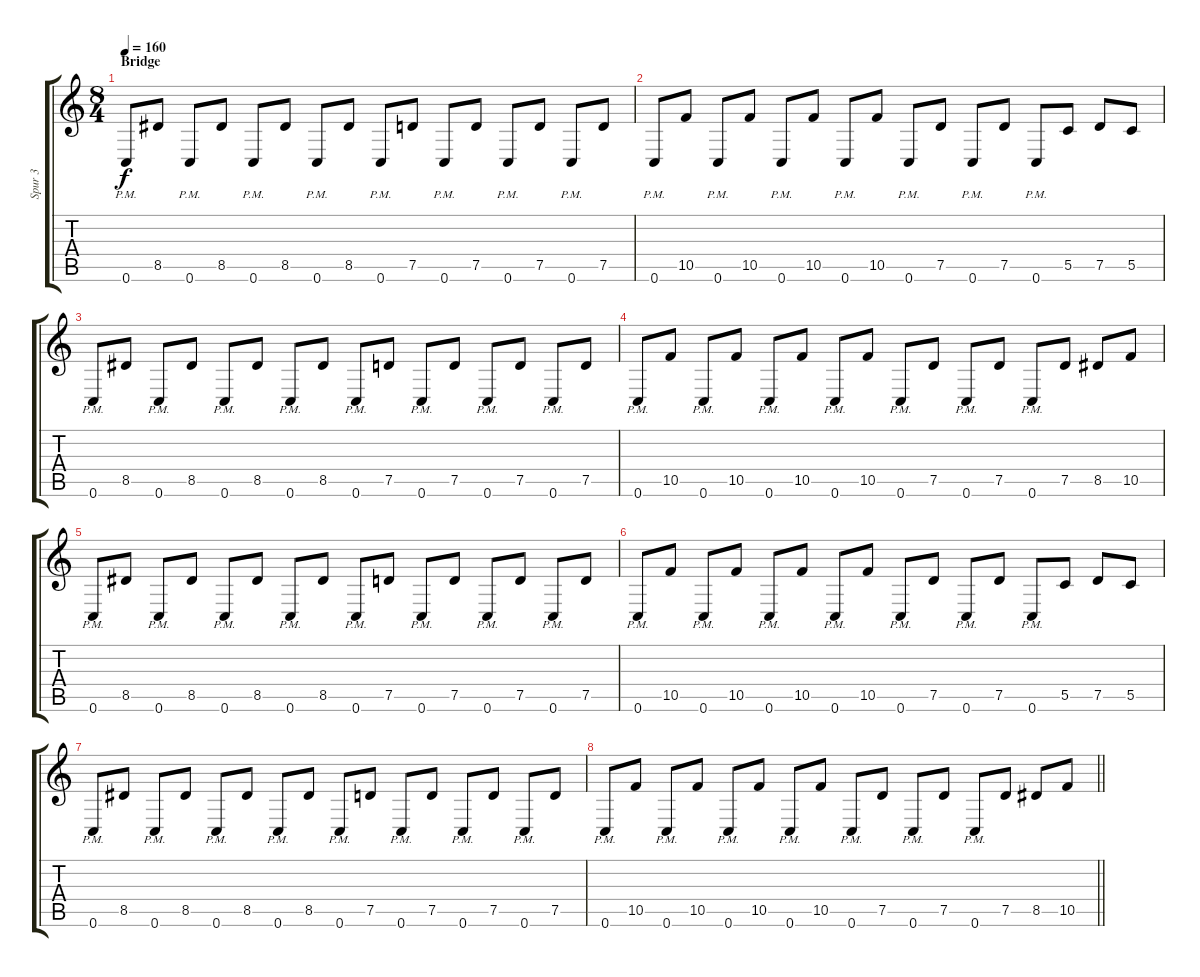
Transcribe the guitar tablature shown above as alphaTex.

\track ("Spur 3" "Spur 3") {instrument distortionguitar}
\staff {score tabs}
\tuning (D4 A3 F3 C3 G2 C2) {hide}
\ts (8 4)
\section ("" "Bridge")
\tempo 160
\clef g2
\ks c
0.6{pm}.8{dy f} 8.5.8 0.6{pm}.8 8.5.8 0.6{pm}.8 8.5.8 0.6{pm}.8 8.5.8 0.6{pm}.8 7.5.8 0.6{pm}.8 7.5.8 0.6{pm}.8 7.5.8 0.6{pm}.8 7.5.8 |
0.6{pm}.8 10.5.8 0.6{pm}.8 10.5.8 0.6{pm}.8 10.5.8 0.6{pm}.8 10.5.8 0.6{pm}.8 7.5.8 0.6{pm}.8 7.5.8 0.6{pm}.8 5.5.8 7.5.8 5.5.8 |
0.6{pm}.8 8.5.8 0.6{pm}.8 8.5.8 0.6{pm}.8 8.5.8 0.6{pm}.8 8.5.8 0.6{pm}.8 7.5.8 0.6{pm}.8 7.5.8 0.6{pm}.8 7.5.8 0.6{pm}.8 7.5.8 |
0.6{pm}.8 10.5.8 0.6{pm}.8 10.5.8 0.6{pm}.8 10.5.8 0.6{pm}.8 10.5.8 0.6{pm}.8 7.5.8 0.6{pm}.8 7.5.8 0.6{pm}.8 7.5.8 8.5.8 10.5.8 |
0.6{pm}.8 8.5.8 0.6{pm}.8 8.5.8 0.6{pm}.8 8.5.8 0.6{pm}.8 8.5.8 0.6{pm}.8 7.5.8 0.6{pm}.8 7.5.8 0.6{pm}.8 7.5.8 0.6{pm}.8 7.5.8 |
0.6{pm}.8 10.5.8 0.6{pm}.8 10.5.8 0.6{pm}.8 10.5.8 0.6{pm}.8 10.5.8 0.6{pm}.8 7.5.8 0.6{pm}.8 7.5.8 0.6{pm}.8 5.5.8 7.5.8 5.5.8 |
0.6{pm}.8 8.5.8 0.6{pm}.8 8.5.8 0.6{pm}.8 8.5.8 0.6{pm}.8 8.5.8 0.6{pm}.8 7.5.8 0.6{pm}.8 7.5.8 0.6{pm}.8 7.5.8 0.6{pm}.8 7.5.8 |
\barLineRight lightlight
0.6{pm}.8 10.5.8 0.6{pm}.8 10.5.8 0.6{pm}.8 10.5.8 0.6{pm}.8 10.5.8 0.6{pm}.8 7.5.8 0.6{pm}.8 7.5.8 0.6{pm}.8 7.5.8 8.5.8 10.5.8
